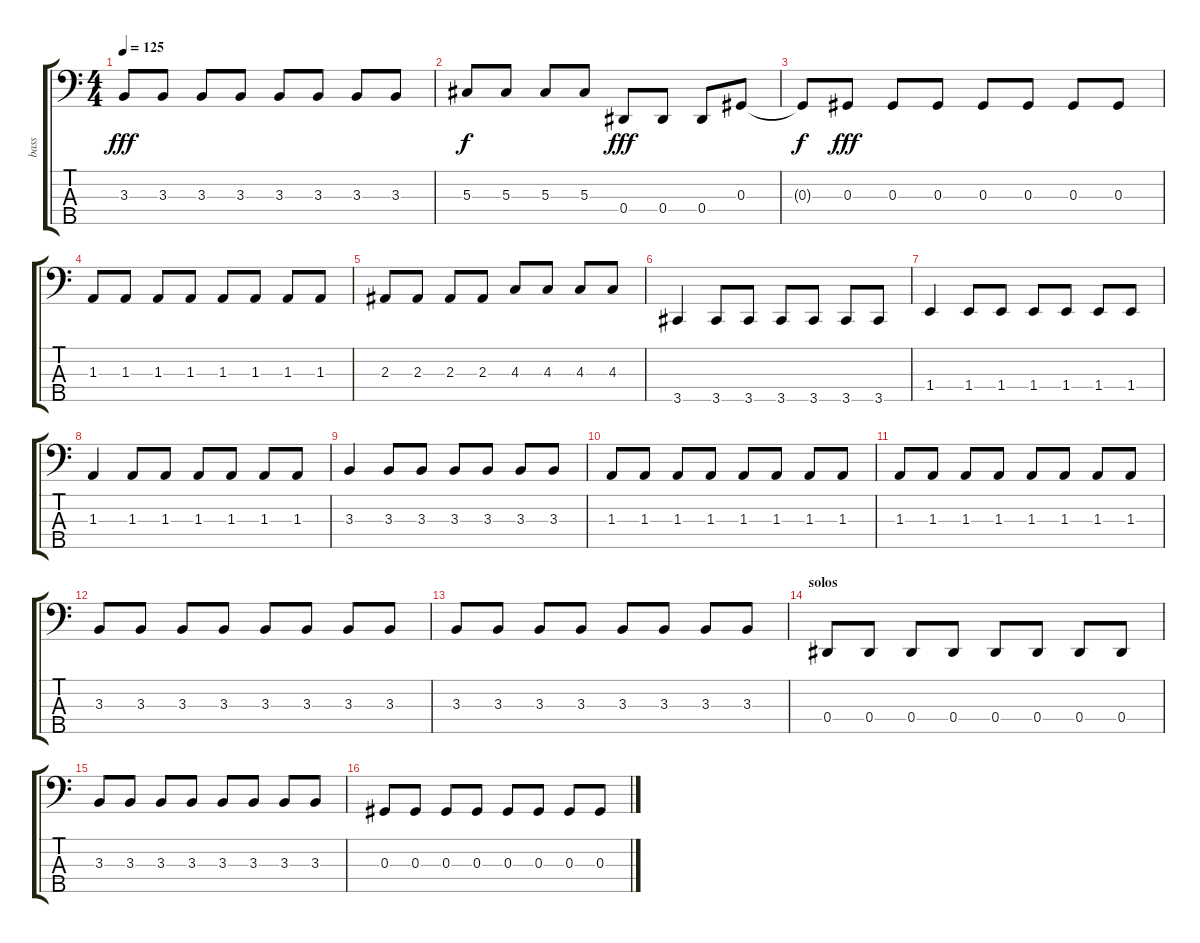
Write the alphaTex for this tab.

\track ("bass" "bass") {instrument electricbassfinger}
\staff {score tabs}
\tuning (Gb2 Db2 Ab1 Eb1 Bb0) {hide}
\ts (4 4)
\tempo 125
\clef f4
\ks c
3.3.8{dy fff} 3.3.8 3.3.8 3.3.8 3.3.8 3.3.8 3.3.8 3.3.8 |
5.3.8{dy f} 5.3.8 5.3.8 5.3.8 0.4.8{dy fff} 0.4.8 0.4.8 0.3.8 |
0.3{t}.8{dy f} 0.3.8{dy fff} 0.3.8 0.3.8 0.3.8 0.3.8 0.3.8 0.3.8 |
1.3.8 1.3.8 1.3.8 1.3.8 1.3.8 1.3.8 1.3.8 1.3.8 |
2.3.8 2.3.8 2.3.8 2.3.8 4.3.8 4.3.8 4.3.8 4.3.8 |
3.5.4 3.5.8 3.5.8 3.5.8 3.5.8 3.5.8 3.5.8 |
1.4.4 1.4.8 1.4.8 1.4.8 1.4.8 1.4.8 1.4.8 |
1.3.4 1.3.8 1.3.8 1.3.8 1.3.8 1.3.8 1.3.8 |
3.3.4 3.3.8 3.3.8 3.3.8 3.3.8 3.3.8 3.3.8 |
1.3.8 1.3.8 1.3.8 1.3.8 1.3.8 1.3.8 1.3.8 1.3.8 |
1.3.8 1.3.8 1.3.8 1.3.8 1.3.8 1.3.8 1.3.8 1.3.8 |
3.3.8 3.3.8 3.3.8 3.3.8 3.3.8 3.3.8 3.3.8 3.3.8 |
3.3.8 3.3.8 3.3.8 3.3.8 3.3.8 3.3.8 3.3.8 3.3.8 |
\section ("" "solos")
0.4.8 0.4.8 0.4.8 0.4.8 0.4.8 0.4.8 0.4.8 0.4.8 |
3.3.8 3.3.8 3.3.8 3.3.8 3.3.8 3.3.8 3.3.8 3.3.8 |
0.3.8 0.3.8 0.3.8 0.3.8 0.3.8 0.3.8 0.3.8 0.3.8
